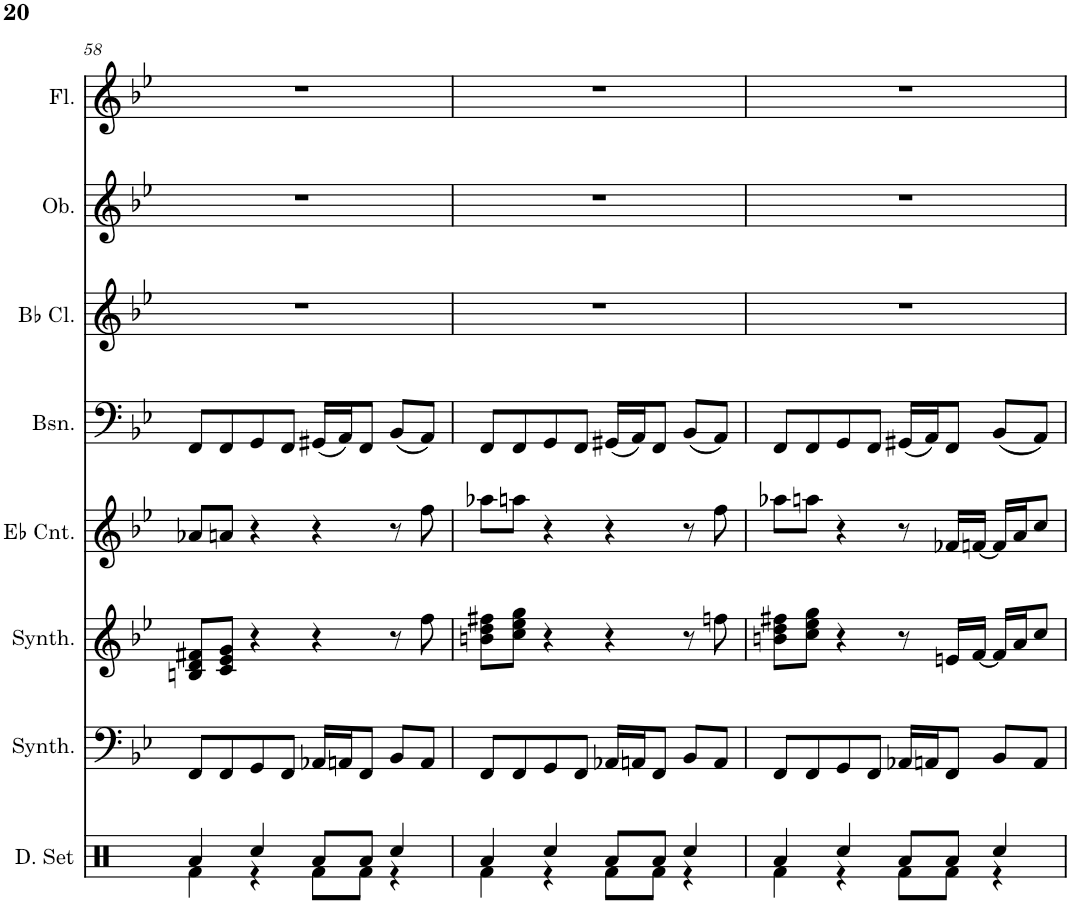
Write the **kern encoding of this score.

**kern	**kern	**kern	**kern	**kern	**kern	**kern	**kern
*part8	*part7	*part6	*part5	*part4	*part3	*part2	*part1
*staff8	*staff7	*staff6	*staff5	*staff4	*staff3	*staff2	*staff1
*I"Drumset, Percussion	*I"Bass Synthesizer, Synth Bass	*I"Brass Synthesizer, Brass Accomp.	*I"Eb Cornet, Trumpet	*I"Bassoon	*I"Bb Clarinet	*I"Oboe	*I"Flute
*I'D. Set	*I'Synth.	*I'Synth.	*I'Eb Cnt.	*I'Bsn.	*I'Bb Cl.	*I'Ob.	*I'Fl.
!!LO:PB:g=z
*clefX	*clefF4	*clefF4	*clefG2	*clefF4	*clefG2	*clefG2	*clefG2
*	*	*	*ITrd1c2	*	*ITrd1c2	*	*
*k[]	*k[b-e-]	*k[b-e-]	*k[b-e-]	*k[b-e-]	*k[b-e-]	*k[b-e-]	*k[b-e-]
*M4/4	*M4/4	*M4/4	*M4/4	*M4/4	*M4/4	*M4/4	*M4/4
=58	=58	=58	=58	=58	=58	=58	=58
*^	*	*	*	*	*	*	*
4Ra/	4Rf\	8FF/L	8Bn/ 8d/ 8f#X/L	8a-X/L	8FF/L	1r	1r	1r
.	.	8FF/	8c/ 8e-/ 8g/J	8an/J	8FF/	.	.	.
4Rcc/	4r	8GG/	4r	4r	8GG/	.	.	.
.	.	8FF/J	.	.	8FF/J	.	.	.
8Ra/L	8Rf\L	16AA-X/LL	4r	4r	(16GG#X/LL	.	.	.
.	.	16AAn/J	.	.	16AA/J)	.	.	.
8Ra/J	8Rf\J	8FF/J	.	.	8FF/J	.	.	.
4Rcc/	4r	8BB-/L	8r	8r	(8BB-/L	.	.	.
.	.	8AA/J	8ff\	8ff\	8AA/J)	.	.	.
=59	=59	=59	=59	=59	=59	=59	=59	=59
4Ra/	4Rf\	8FF/L	8bn\ 8dd\ 8ff#X\L	8aa-X\L	8FF/L	1r	1r	1r
.	.	8FF/	8cc\ 8ee-\ 8gg\J	8aan\J	8FF/	.	.	.
4Rcc/	4r	8GG/	4r	4r	8GG/	.	.	.
.	.	8FF/J	.	.	8FF/J	.	.	.
8Ra/L	8Rf\L	16AA-X/LL	4r	4r	(16GG#X/LL	.	.	.
.	.	16AAn/J	.	.	16AA/J)	.	.	.
8Ra/J	8Rf\J	8FF/J	.	.	8FF/J	.	.	.
4Rcc/	4r	8BB-/L	8r	8r	(8BB-/L	.	.	.
.	.	8AA/J	8ffn\	8ff\	8AA/J)	.	.	.
=60	=60	=60	=60	=60	=60	=60	=60	=60
4Ra/	4Rf\	8FF/L	8bn\ 8dd\ 8ff#X\L	8aa-X\L	8FF/L	1r	1r	1r
.	.	8FF/	8cc\ 8ee-\ 8gg\J	8aan\J	8FF/	.	.	.
4Rcc/	4r	8GG/	4r	4r	8GG/	.	.	.
.	.	8FF/J	.	.	8FF/J	.	.	.
8Ra/L	8Rf\L	16AA-X/LL	8r	8r	(16GG#X/LL	.	.	.
.	.	16AAn/J	.	.	16AA/J)	.	.	.
8Ra/J	8Rf\J	8FF/J	16en/LL	16f-X/LL	8FF/J	.	.	.
.	.	.	[16f/JJ	[16fn/JJ	.	.	.	.
4Rcc/	4r	8BB-/L	16f/LL]	16f/LL]	(8BB-/L	.	.	.
.	.	.	16a/J	16a/J	.	.	.	.
.	.	8AA/J	8cc/J	8cc/J	8AA/J)	.	.	.
*v	*v	*	*	*	*	*	*	*
=	=	=	=	=	=	=	=
*-	*-	*-	*-	*-	*-	*-	*-
